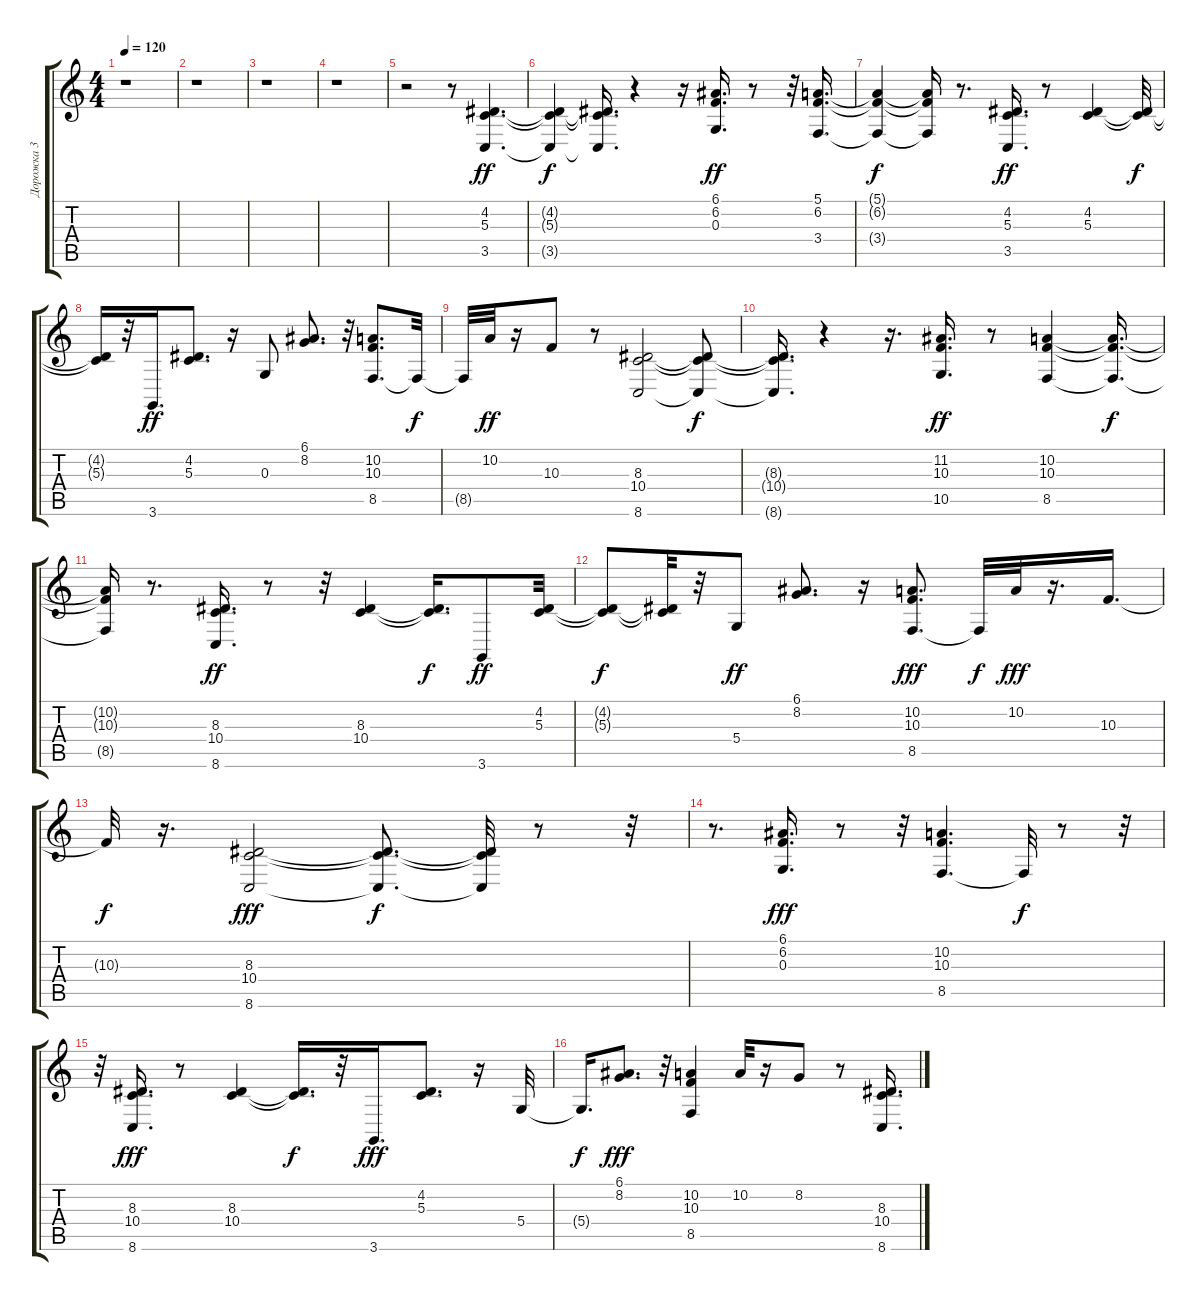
\track ("Дорожка 3" "Дорожка 3") {instrument electricpiano2}
\staff {score tabs}
\tuning (E4 B3 G3 D3 A2 E2) {hide}
\ts (4 4)
\tempo 120
\clef g2
\ks c
r.1{dy ff} |
r.1 |
r.1 |
r.1 |
r.2 r.8 (4.2 5.3 3.5).4{d} |
(4.2{t} 5.3{t} 3.5{t}).4{dy f} (4.2{t} 5.3{t} 3.5{t}).16{d} r.4 r.16 (6.1 6.2 0.3).16{d dy ff} r.8 r.32 (5.1 6.2 3.4).16{d} |
(5.1{t} 6.2{t} 3.4{t}).4{dy f} (5.1{t} 6.2{t} 3.4{t}).16 r.8{d} (4.2 5.3 3.5).16{d dy ff} r.8 (4.2 5.3).4 (4.2{t} 5.3{t}).32{dy f} |
(4.2{t} 5.3{t}).16 r.32 3.6.16{d dy ff} (4.2 5.3).8{d} r.16 0.3.8 (6.1 8.2).8{d} r.32 (10.2 10.3 8.5).8{d} 8.5{t}.32{dy f} |
8.5{t}.32 10.2.32{dy ff} r.16 10.3.8 r.8 (8.3 10.4 8.6).2 (8.3{t} 10.4{t} 8.6{t}).8{dy f} |
(8.3{t} 10.4{t} 8.6{t}).16{d} r.4 r.16{d} (11.2 10.3 10.5).16{d dy ff} r.8 (10.2 10.3 8.5).4 (10.2{t} 10.3{t} 8.5{t}).16{d dy f} |
(10.2{t} 10.3{t} 8.5{t}).16 r.8{d} (8.3 10.4 8.6).16{d dy ff} r.8 r.32 (8.3 10.4).4 (8.3{t} 10.4{t}).16{d dy f} 3.6.8{dy ff} (4.2 5.3).32 |
(4.2{t} 5.3{t}).8{dy f} (4.2{t} 5.3{t}).32 r.32 5.4.8{dy ff} (6.1 8.2).8{d} r.16 (10.2 10.3 8.5).8{d dy fff} 8.5{t}.32{dy f} 10.2.32{dy fff} r.16{d} 10.3.16{d} |
10.3{t}.32{dy f} r.16{d} (8.3 10.4 8.6).2{dy fff} (8.3{t} 10.4{t} 8.6{t}).8{d dy f} (8.3{t} 10.4{t} 8.6{t}).32 r.8 r.32 |
r.8{d} (6.1 6.2 0.3).16{d dy fff} r.8 r.32 (10.2 10.3 8.5).4{d} 8.5{t}.32{dy f} r.8 r.32 |
r.32 (8.3 10.4 8.6).16{d dy fff} r.8 (8.3 10.4).4 (8.3{t} 10.4{t}).16{d dy f} r.32 3.6.16{d dy fff} (4.2 5.3).8{d} r.16 5.4.32 |
5.4{t}.16{d dy f} (6.1 8.2).8{d dy fff} r.32 (10.2 10.3 8.5).4 10.2.32 r.16 8.2.8 r.8 (8.3 10.4 8.6).16{d}
